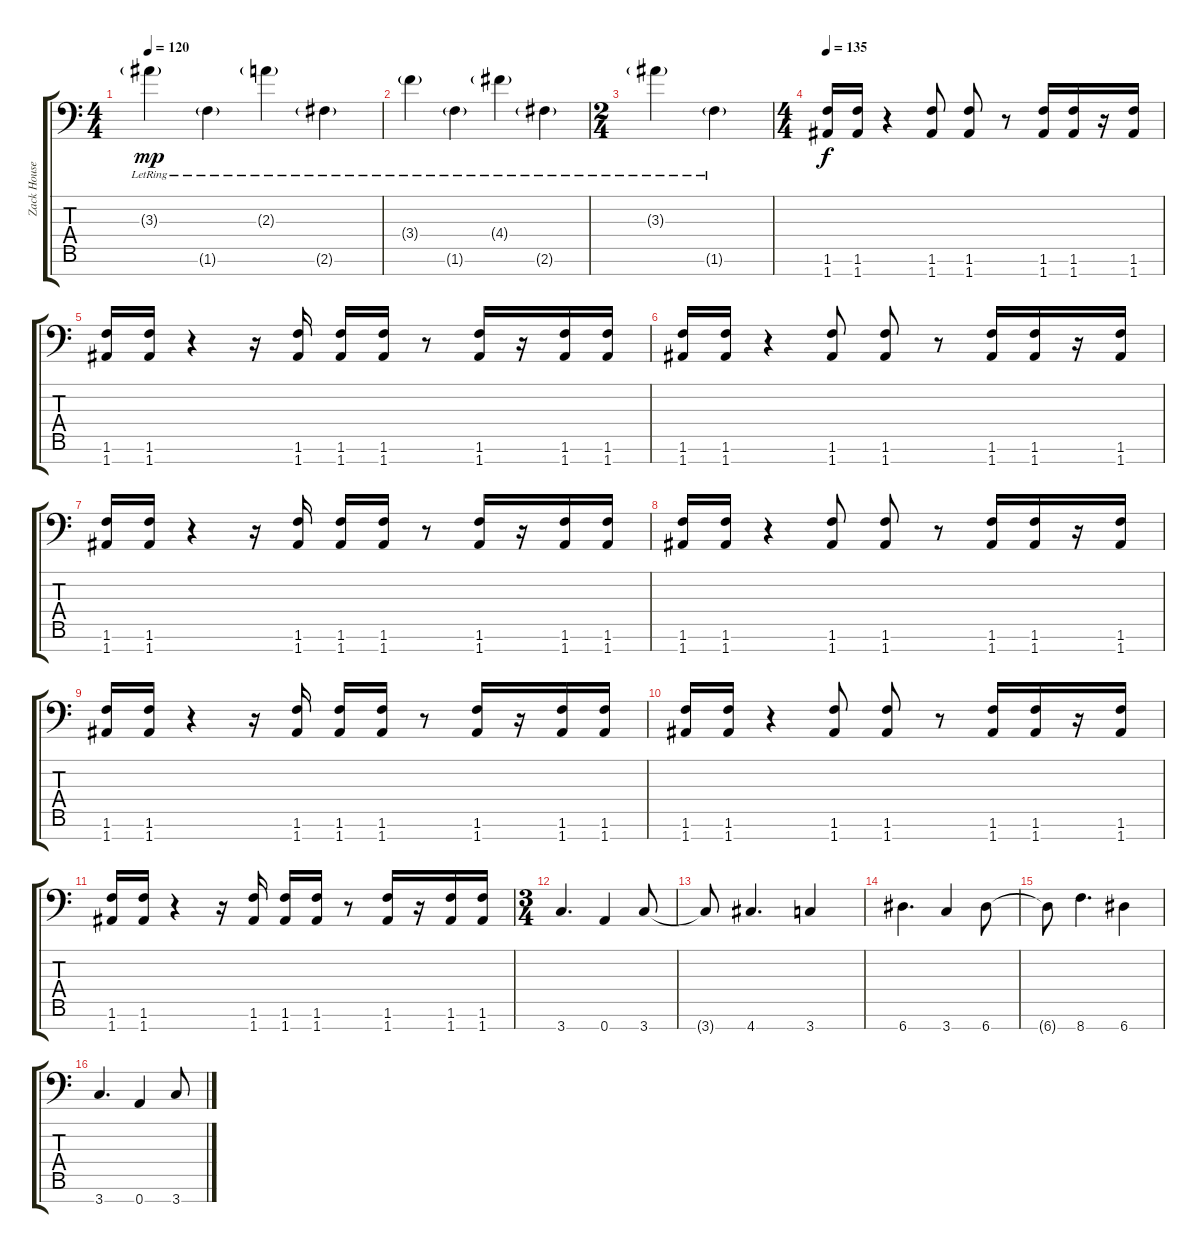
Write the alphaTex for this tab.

\track ("Zack Householder" "Zack House") {instrument distortionguitar}
\staff {score tabs}
\tuning (E4 B3 G3 D3 A2 E2 A1) {hide}
\ts (4 4)
\tempo 120
\clef f4
\ks c
3.3{g lr}.4{dy mp} 1.6{g lr}.4 2.3{g lr}.4 2.6{g lr}.4 |
3.4{g lr}.4 1.6{g lr}.4 4.4{g lr}.4 2.6{g lr}.4 |
\ts (2 4)
3.3{g lr}.4 1.6{g lr}.4 |
\ts (4 4)
\tempo 135
(1.6 1.7).16{dy f volume 13} (1.6 1.7).16 r.4 (1.6 1.7).8 (1.6 1.7).8 r.8 (1.6 1.7).16 (1.6 1.7).16 r.16 (1.6 1.7).16 |
(1.6 1.7).16 (1.6 1.7).16 r.4 r.16 (1.6 1.7).16 (1.6 1.7).16 (1.6 1.7).16 r.8 (1.6 1.7).16 r.16 (1.6 1.7).16 (1.6 1.7).16 |
(1.6 1.7).16 (1.6 1.7).16 r.4 (1.6 1.7).8 (1.6 1.7).8 r.8 (1.6 1.7).16 (1.6 1.7).16 r.16 (1.6 1.7).16 |
(1.6 1.7).16 (1.6 1.7).16 r.4 r.16 (1.6 1.7).16 (1.6 1.7).16 (1.6 1.7).16 r.8 (1.6 1.7).16 r.16 (1.6 1.7).16 (1.6 1.7).16 |
(1.6 1.7).16 (1.6 1.7).16 r.4 (1.6 1.7).8 (1.6 1.7).8 r.8 (1.6 1.7).16 (1.6 1.7).16 r.16 (1.6 1.7).16 |
(1.6 1.7).16 (1.6 1.7).16 r.4 r.16 (1.6 1.7).16 (1.6 1.7).16 (1.6 1.7).16 r.8 (1.6 1.7).16 r.16 (1.6 1.7).16 (1.6 1.7).16 |
(1.6 1.7).16 (1.6 1.7).16 r.4 (1.6 1.7).8 (1.6 1.7).8 r.8 (1.6 1.7).16 (1.6 1.7).16 r.16 (1.6 1.7).16 |
(1.6 1.7).16 (1.6 1.7).16 r.4 r.16 (1.6 1.7).16 (1.6 1.7).16 (1.6 1.7).16 r.8 (1.6 1.7).16 r.16 (1.6 1.7).16 (1.6 1.7).16 |
\ts (3 4)
3.7.4{d} 0.7.4 3.7.8 |
3.7{t}.8 4.7.4{d} 3.7.4 |
6.7.4{d} 3.7.4 6.7.8 |
6.7{t}.8 8.7.4{d} 6.7.4 |
3.7.4{d} 0.7.4 3.7.8
